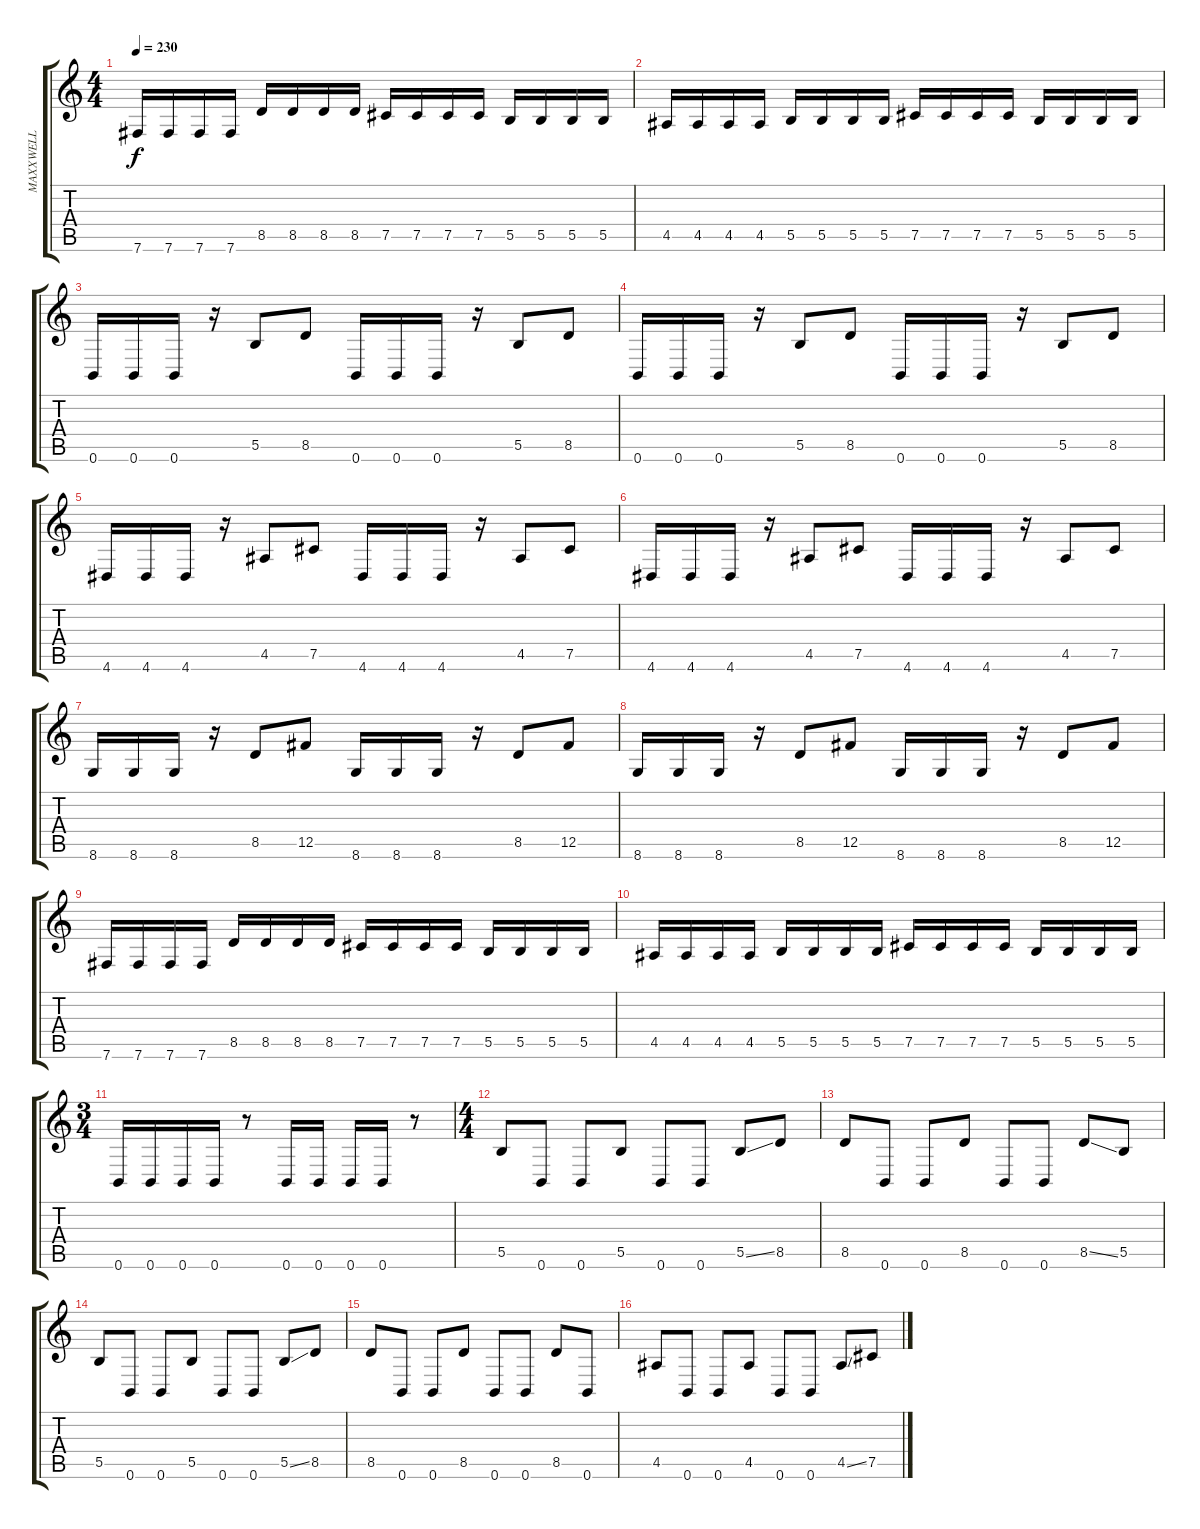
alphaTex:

\track ("MAXXWELL" "MAXXWELL") {instrument distortionguitar}
\staff {score tabs}
\tuning (Db4 Ab3 E3 B2 Gb2 B1) {hide}
\ts (4 4)
\tempo 230
\clef g2
\ks c
7.6.16{dy f} 7.6.16 7.6.16 7.6.16 8.5.16 8.5.16 8.5.16 8.5.16 7.5.16 7.5.16 7.5.16 7.5.16 5.5.16 5.5.16 5.5.16 5.5.16 |
4.5.16 4.5.16 4.5.16 4.5.16 5.5.16 5.5.16 5.5.16 5.5.16 7.5.16 7.5.16 7.5.16 7.5.16 5.5.16 5.5.16 5.5.16 5.5.16 |
0.6.16 0.6.16 0.6.16 r.16 5.5.8 8.5.8 0.6.16 0.6.16 0.6.16 r.16 5.5.8 8.5.8 |
0.6.16 0.6.16 0.6.16 r.16 5.5.8 8.5.8 0.6.16 0.6.16 0.6.16 r.16 5.5.8 8.5.8 |
4.6.16 4.6.16 4.6.16 r.16 4.5.8 7.5.8 4.6.16 4.6.16 4.6.16 r.16 4.5.8 7.5.8 |
4.6.16 4.6.16 4.6.16 r.16 4.5.8 7.5.8 4.6.16 4.6.16 4.6.16 r.16 4.5.8 7.5.8 |
8.6.16 8.6.16 8.6.16 r.16 8.5.8 12.5.8 8.6.16 8.6.16 8.6.16 r.16 8.5.8 12.5.8 |
8.6.16 8.6.16 8.6.16 r.16 8.5.8 12.5.8 8.6.16 8.6.16 8.6.16 r.16 8.5.8 12.5.8 |
7.6.16 7.6.16 7.6.16 7.6.16 8.5.16 8.5.16 8.5.16 8.5.16 7.5.16 7.5.16 7.5.16 7.5.16 5.5.16 5.5.16 5.5.16 5.5.16 |
4.5.16 4.5.16 4.5.16 4.5.16 5.5.16 5.5.16 5.5.16 5.5.16 7.5.16 7.5.16 7.5.16 7.5.16 5.5.16 5.5.16 5.5.16 5.5.16 |
\ts (3 4)
0.6.16 0.6.16 0.6.16 0.6.16 r.8 0.6.16 0.6.16 0.6.16 0.6.16 r.8 |
\ts (4 4)
5.5.8 0.6.8 0.6.8 5.5.8 0.6.8 0.6.8 5.5{ss}.8 8.5.8 |
8.5.8 0.6.8 0.6.8 8.5.8 0.6.8 0.6.8 8.5{ss}.8 5.5.8 |
5.5.8 0.6.8 0.6.8 5.5.8 0.6.8 0.6.8 5.5{ss}.8 8.5.8 |
8.5.8 0.6.8 0.6.8 8.5.8 0.6.8 0.6.8 8.5.8 0.6.8 |
4.5.8 0.6.8 0.6.8 4.5.8 0.6.8 0.6.8 4.5{ss}.8 7.5.8
